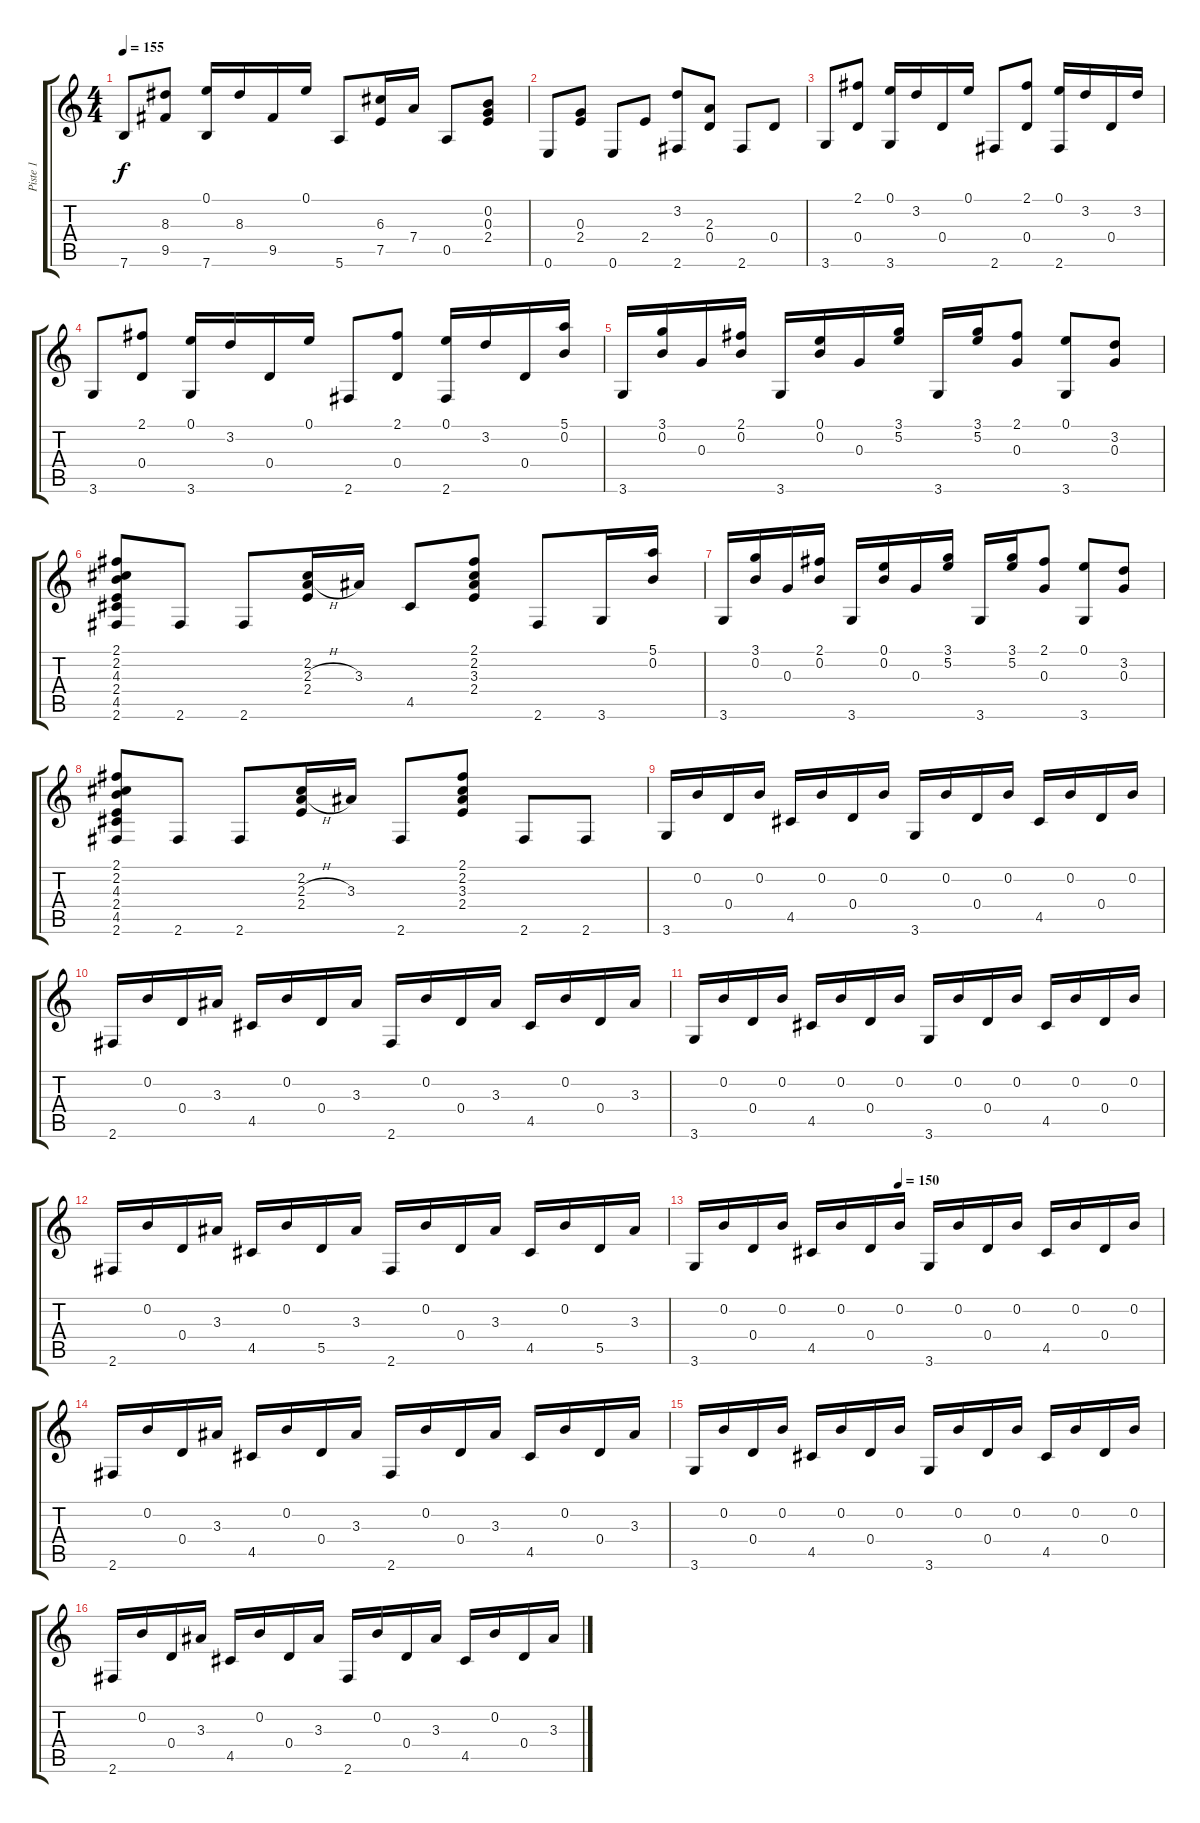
\track ("Piste 1" "Piste 1") {instrument acousticguitarsteel}
\staff {score tabs}
\tuning (E4 B3 G3 D3 A2 E2) {hide}
\ts (4 4)
\tempo 155
\clef g2
\ks c
7.6.8{dy f} (8.3 9.5).8 (0.1 7.6).16 8.3.16 9.5.16 0.1.16 5.6.8 (6.3 7.5).16 7.4.16 0.5.8 (0.2 0.3 2.4).8 |
0.6.8 (0.3 2.4).8 0.6.8 2.4.8 (3.2 2.6).8 (2.3 0.4).8 2.6.8 0.4.8 |
3.6.8 (2.1 0.4).8 (0.1 3.6).16 3.2.16 0.4.16 0.1.16 2.6.8 (2.1 0.4).8 (0.1 2.6).16 3.2.16 0.4.16 3.2.16 |
3.6.8 (2.1 0.4).8 (0.1 3.6).16 3.2.16 0.4.16 0.1.16 2.6.8 (2.1 0.4).8 (0.1 2.6).16 3.2.16 0.4.16 (5.1 0.2).16 |
3.6.16 (3.1 0.2).16 0.3.16 (2.1 0.2).16 3.6.16 (0.1 0.2).16 0.3.16 (3.1 5.2).16 3.6.16 (3.1 5.2).16 (2.1 0.3).8 (0.1 3.6).8 (3.2 0.3).8 |
(2.1 2.2 4.3 2.4 4.5 2.6).8 2.6.8 2.6.8 (2.2 2.3{h} 2.4).16 3.3.16 4.5.8 (2.1 2.2 3.3 2.4).8 2.6.8 3.6.16 (5.1 0.2).16 |
3.6.16 (3.1 0.2).16 0.3.16 (2.1 0.2).16 3.6.16 (0.1 0.2).16 0.3.16 (3.1 5.2).16 3.6.16 (3.1 5.2).16 (2.1 0.3).8 (0.1 3.6).8 (3.2 0.3).8 |
(2.1 2.2 4.3 2.4 4.5 2.6).8 2.6.8 2.6.8 (2.2 2.3{h} 2.4).16 3.3.16 2.6.8 (2.1 2.2 3.3 2.4).8 2.6.8 2.6.8 |
3.6.16 0.2.16 0.4.16 0.2.16 4.5.16 0.2.16 0.4.16 0.2.16 3.6.16 0.2.16 0.4.16 0.2.16 4.5.16 0.2.16 0.4.16 0.2.16 |
2.6.16 0.2.16 0.4.16 3.3.16 4.5.16 0.2.16 0.4.16 3.3.16 2.6.16 0.2.16 0.4.16 3.3.16 4.5.16 0.2.16 0.4.16 3.3.16 |
3.6.16 0.2.16 0.4.16 0.2.16 4.5.16 0.2.16 0.4.16 0.2.16 3.6.16 0.2.16 0.4.16 0.2.16 4.5.16 0.2.16 0.4.16 0.2.16 |
2.6.16 0.2.16 0.4.16 3.3.16 4.5.16 0.2.16 5.5.16 3.3.16 2.6.16 0.2.16 0.4.16 3.3.16 4.5.16 0.2.16 5.5.16 3.3.16 |
\tempo (150 0.4375)
3.6.16 0.2.16 0.4.16 0.2.16 4.5.16 0.2.16 0.4.16 0.2.16 3.6.16 0.2.16 0.4.16 0.2.16 4.5.16 0.2.16 0.4.16 0.2.16 |
2.6.16 0.2.16 0.4.16 3.3.16 4.5.16 0.2.16 0.4.16 3.3.16 2.6.16 0.2.16 0.4.16 3.3.16 4.5.16 0.2.16 0.4.16 3.3.16 |
3.6.16 0.2.16 0.4.16 0.2.16 4.5.16 0.2.16 0.4.16 0.2.16 3.6.16 0.2.16 0.4.16 0.2.16 4.5.16 0.2.16 0.4.16 0.2.16 |
2.6.16 0.2.16 0.4.16 3.3.16 4.5.16 0.2.16 0.4.16 3.3.16 2.6.16 0.2.16 0.4.16 3.3.16 4.5.16 0.2.16 0.4.16 3.3.16
